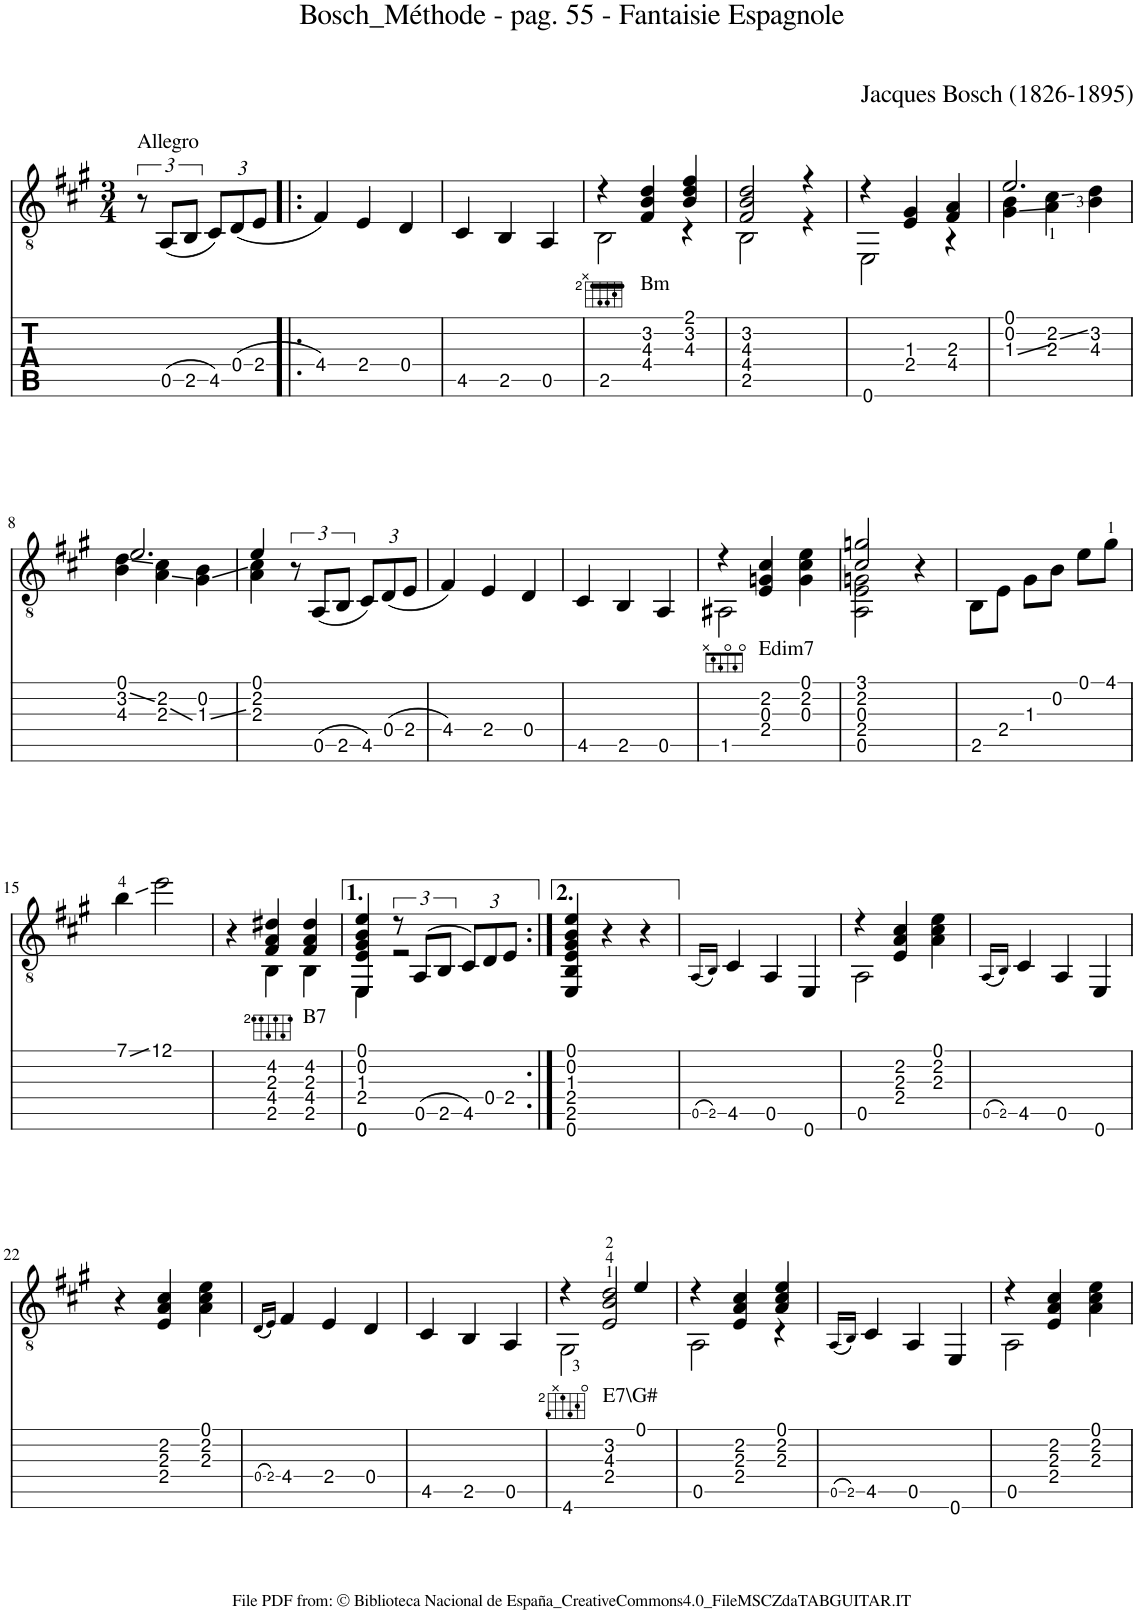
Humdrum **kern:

**kern	**kern
*part1	*part1
*staff2	*staff1
*I"Guitar	*
*I'Guit.	*
*stria6	*
*	*clefGv2
*k[f#c#g#]	*k[f#c#g#]
*M3/4	*M3/4
*Xbrackettup	*
=1	=1
!	!LO:TX:a:t=Allegro
12r	12r
12AAL	(12AA/L
12BBJ	12BB/J
*	*Xbrackettup
12C#L	12C#/L)
12D	(12D/
12EJ	12E/J
=2!|:	=2!|:
4F#	4F#/)
4E	4E/
4D	4D/
=3	=3
4C#	4C#/
4BB	4BB/
4AA	4AA/
=4	=4
*^	*^
4r	2BB	4r	2BB\
!LO:TX:a:t=Bm	!	!	!
4F# 4B 4d	.	4F#/ 4B/ 4d/	.
4B 4d 4f#	4r	4B/ 4d/ 4f#/	4r
=5	=5	=5	=5
2F# 2B 2d	2BB	2F#/ 2B/ 2d/	2BB\
4r	4r	4r	4r
=6	=6	=6	=6
4r	2EE	4r	2EE\
4E 4G#	.	4E/ 4G#/	.
4F# 4A	4r	4F#/ 4A/	4r
=7	=7	=7	=7
2.e	4G# 4B	2.e/	4G#\ 4B\
.	4A 4c#	.	4A\ 4c#\
.	4B 4d	.	4B\ 4d\
!!LO:LB:g=z	!!
=8	=8	=8	=8
2.e	4B 4d	2.e/	4B\ 4d\
.	4A 4c#	.	4A\ 4c#\
.	4G# 4B	.	4G#\ 4B\
=9	=9	=9	=9
4e	4A 4c#	4e/	4A\ 4c#\
*	*	*brackettup	*
12r	2ryy	12r	2ryy
12AAL	.	(12AA/L	.
12BBJ	.	12BB/J	.
*	*	*Xbrackettup	*
12C#L	.	12C#/L)	.
12D	.	(12D/	.
12EJ	.	12E/J	.
*v	*v	*	*
*	*v	*v
=10	=10
4F#	4F#/)
4E	4E/
4D	4D/
=11	=11
4C#	4C#/
4BB	4BB/
4AA	4AA/
=12	=12
*^	*^
4r	2AA#	4r	2AA#X\
!LO:TX:a:t=Edim7	!	!	!
4E 4G 4c#	.	4E/ 4Gn/ 4c#/	.
4G 4c# 4e	4ryy	4G\ 4c#\ 4e\	4ryy
=13	=13	=13	=13
2c# 2g	2AA 2E 2G	2c#/ 2gn/	2AA\ 2E\ 2Gn\
4r	4ryy	4r	4ryy
*v	*v	*	*
*	*v	*v
=14	=14
8BBL	8BB\L
8EJ	8E\J
8G#L	8G#\L
8BJ	8B\J
8eL	8e\L
8g#J	8g#\J
!!LO:LB:g=z
=15	=15
4b	4b\
2ee	2ee\
=16	=16
*^	*^
4r	4ryy	4r	4ryy
4F# 4A 4d#	4BB	4F#/ 4A/ 4d#X/	4BB\
!LO:TX:a:t=B7	!	!	!
4F# 4A 4d#	4BB	4F#/ 4A/ 4d#/	4BB\
=17	=17	=17	=17
4EE 4E 4G# 4B 4e	4EE	4EE/ 4E/ 4G#/ 4B/ 4e/	4EE\
*	*	*brackettup	*
12r	2r	12r	2r
12AAL	.	(12AA/L	.
12BBJ	.	12BB/J	.
*	*	*Xbrackettup	*
12C#L	.	12C#/L)	.
12D	.	12D/	.
12EJ	.	12E/J	.
*v	*v	*	*
*	*v	*v
=18:|!	=18:|!
4EE 4BB 4E 4G# 4B 4e	4EE/ 4BB/ 4E/ 4G#/ 4B/ 4e/
4r	4r
4r	4r
=19	=19
qAA	(16qAA/LL
qBB	16qBB/JJ)
4C#	4C#/
4AA	4AA/
4EE	4EE/
=20	=20
*^	*^
4r	2AA	4r	2AA\
4E 4A 4c#	.	4E/ 4A/ 4c#/	.
4A 4c# 4e	4ryy	4A\ 4c#\ 4e\	4ryy
*v	*v	*	*
*	*v	*v
=21	=21
qAA	(16qAA/LL
qBB	16qBB/JJ)
4C#	4C#/
4AA	4AA/
4EE	4EE/
!!LO:LB:g=z
=22	=22
4r	4r
4E 4A 4c#	4E/ 4A/ 4c#/
4A 4c# 4e	4A\ 4c#\ 4e\
=23	=23
qD	(16qD/LL
qE	16qE/JJ)
4F#	4F#/
4E	4E/
4D	4D/
=24	=24
4C#	4C#/
4BB	4BB/
4AA	4AA/
=25	=25
*^	*^
4r	2GG#	4r	2GG#\
!LO:TX:a:t=E7\G#	!	!	!
2E 2B 2d	.	2E/ 2B/ 2d/	.
.	4e	.	4e/
=26	=26	=26	=26
4r	2AA	4r	2AA\
4E 4A 4c#	.	4E/ 4A/ 4c#/	.
4A 4c# 4e	4r	4A/ 4c#/ 4e/	4r
*v	*v	*	*
*	*v	*v
=27	=27
qAA	(16qAA/LL
qBB	16qBB/JJ)
4C#	4C#/
4AA	4AA/
4EE	4EE/
=28	=28
*^	*^
4r	2AA	4r	2AA\
4E 4A 4c#	.	4E/ 4A/ 4c#/	.
4A 4c# 4e	4ryy	4A\ 4c#\ 4e\	4ryy
*v	*v	*	*
*	*v	*v
=	=
*-	*-
